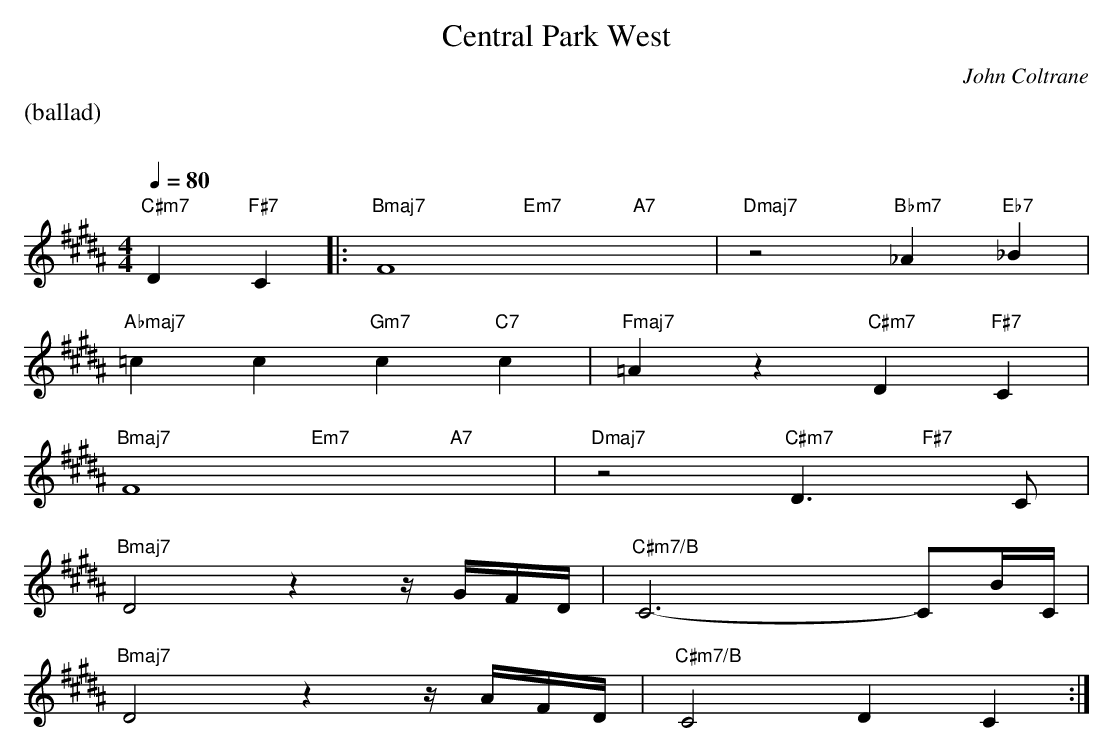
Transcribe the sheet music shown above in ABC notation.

X:1
T: Central Park West
M:4/4
L:1/4
C:John Coltrane
Q:1/4=80
%%staves (chords melody)
K:B
%%text (ballad)
%%vskip 20
V:chords
"C#m7"x "F#7"x |: "Bmaj7"x2 "Em7"x "A7"x | "Dmaj7"x2 "Bbm7"x "Eb7"x |
"Abmaj7"x2 "Gm7"x "C7"x | "Fmaj7"x2 "C#m7"x "F#7"x |
"Bmaj7"x2 "Em7"x "A7"x | "Dmaj7"x2 "C#m7"x "F#7"x |
"Bmaj7"x2 x x | "C#m7/B"x2 x x |
"Bmaj7"x2 x x | "C#m7/B"x2 x x :|
V:melody
DC |: F4 | z2 _A_B |
=cccc |=Az DC |
F4 | z2 D>C |
D2 z z//G//F//D// | C3-C/B//C// |
D2 z z//A//F//D// | C2 DC :|
